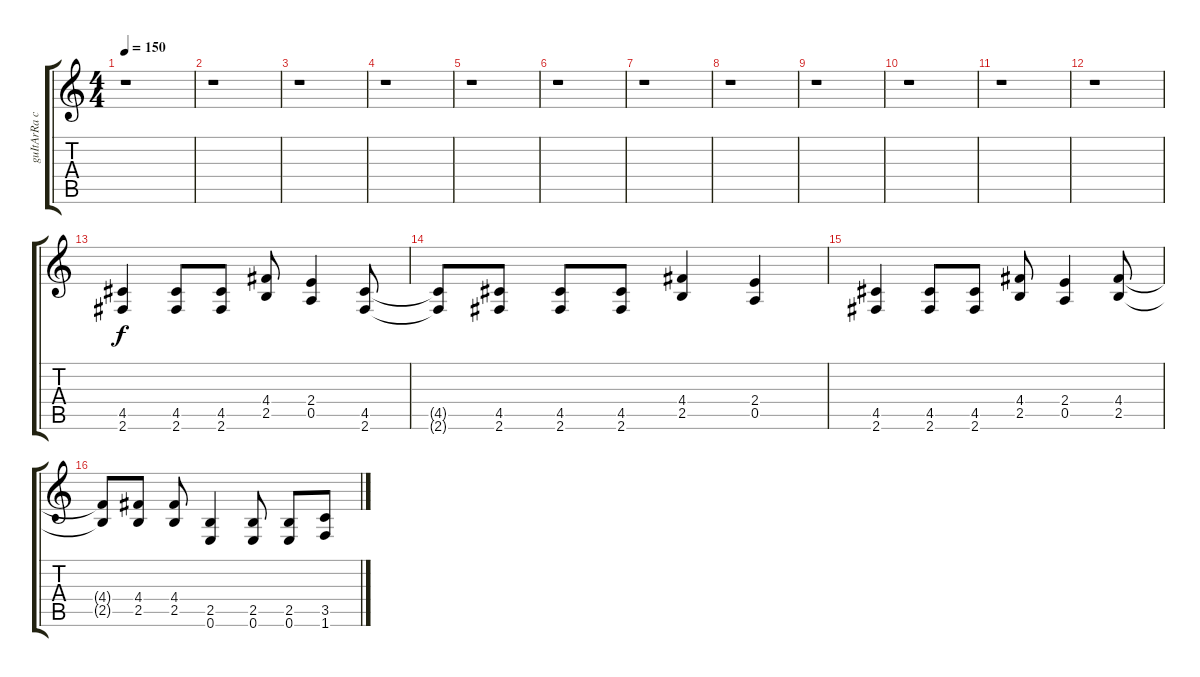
\track ("guItArRa c/DISt" "guItArRa c") {instrument overdrivenguitar}
\staff {score tabs}
\tuning (E4 B3 G3 D3 A2 E2) {hide}
\ts (4 4)
\tempo 150
\clef g2
\ks c
r.1{dy f instrument overdrivenguitar} |
r.1 |
r.1 |
r.1 |
r.1 |
r.1 |
r.1 |
r.1 |
r.1 |
r.1 |
r.1 |
r.1 |
(4.5 2.6).4 (4.5 2.6).8 (4.5 2.6).8 (4.4 2.5).8 (2.4 0.5).4 (4.5 2.6).8 |
(4.5{t} 2.6{t}).8 (4.5 2.6).8 (4.5 2.6).8 (4.5 2.6).8 (4.4 2.5).4 (2.4 0.5).4 |
(4.5 2.6).4 (4.5 2.6).8 (4.5 2.6).8 (4.4 2.5).8 (2.4 0.5).4 (4.4 2.5).8 |
(4.4{t} 2.5{t}).8 (4.4 2.5).8 (4.4 2.5).8 (2.5 0.6).4 (2.5 0.6).8 (2.5 0.6).8 (3.5 1.6).8
